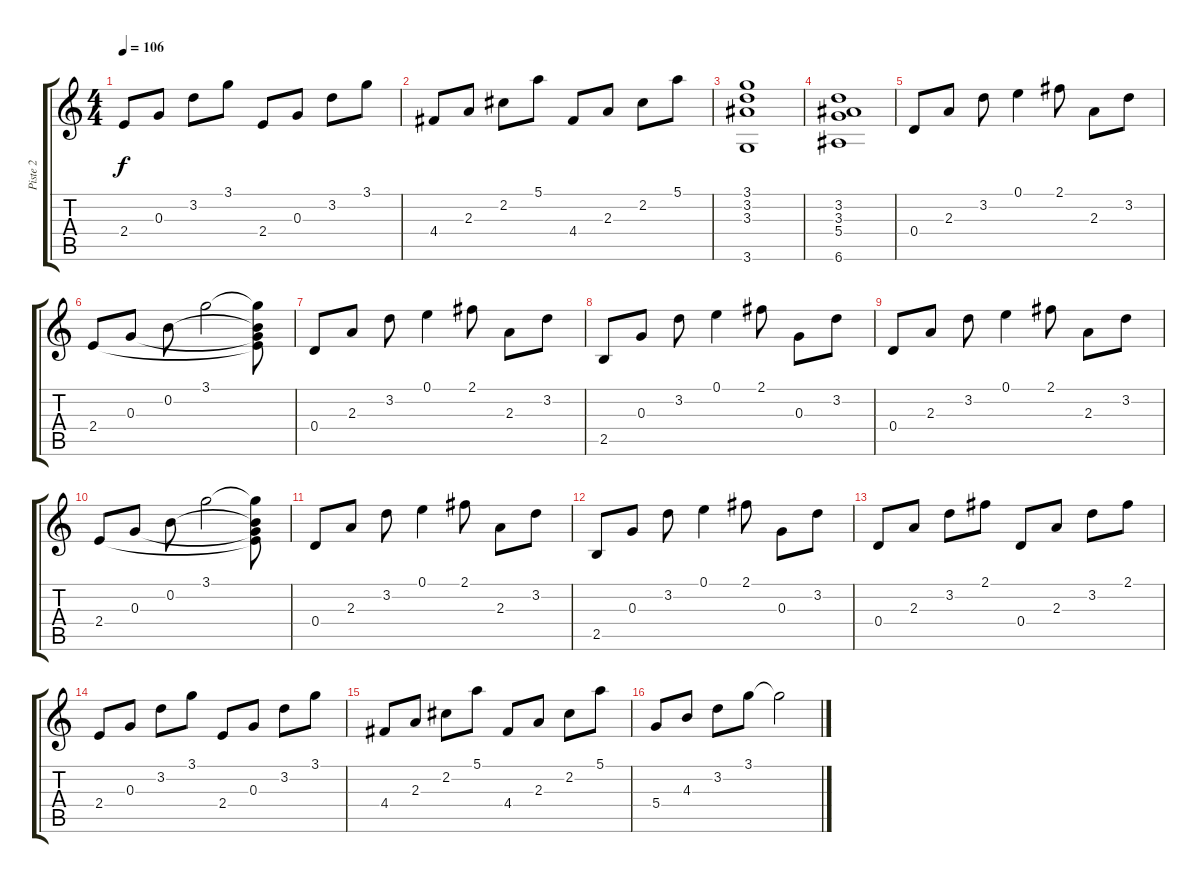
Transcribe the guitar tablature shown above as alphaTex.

\track ("Piste 2" "Piste 2") {instrument acousticguitarnylon}
\staff {score tabs}
\tuning (E4 B3 G3 D3 A2 E2) {hide}
\ts (4 4)
\tempo 106
\clef g2
\ks c
2.4.8{dy f} 0.3.8 3.2.8 3.1.8 2.4.8 0.3.8 3.2.8 3.1.8 |
4.4.8 2.3.8 2.2.8 5.1.8 4.4.8 2.3.8 2.2.8 5.1.8 |
(3.1 3.2 3.3 3.6).1 |
(3.2 3.3 5.4 6.6).1 |
0.4.8 2.3.8 3.2.8 0.1.4 2.1.8 2.3.8 3.2.8 |
2.4.8 0.3.8 0.2.8 3.1.2 (3.1{t} 0.2{t} 0.3{t} 2.4{t}).8 |
0.4.8 2.3.8 3.2.8 0.1.4 2.1.8 2.3.8 3.2.8 |
2.5.8 0.3.8 3.2.8 0.1.4 2.1.8 0.3.8 3.2.8 |
0.4.8 2.3.8 3.2.8 0.1.4 2.1.8 2.3.8 3.2.8 |
2.4.8 0.3.8 0.2.8 3.1.2 (3.1{t} 0.2{t} 0.3{t} 2.4{t}).8 |
0.4.8 2.3.8 3.2.8 0.1.4 2.1.8 2.3.8 3.2.8 |
2.5.8 0.3.8 3.2.8 0.1.4 2.1.8 0.3.8 3.2.8 |
0.4.8 2.3.8 3.2.8 2.1.8 0.4.8 2.3.8 3.2.8 2.1.8 |
2.4.8 0.3.8 3.2.8 3.1.8 2.4.8 0.3.8 3.2.8 3.1.8 |
4.4.8 2.3.8 2.2.8 5.1.8 4.4.8 2.3.8 2.2.8 5.1.8 |
5.4.8 4.3.8 3.2.8 3.1.8 3.1{t}.2
